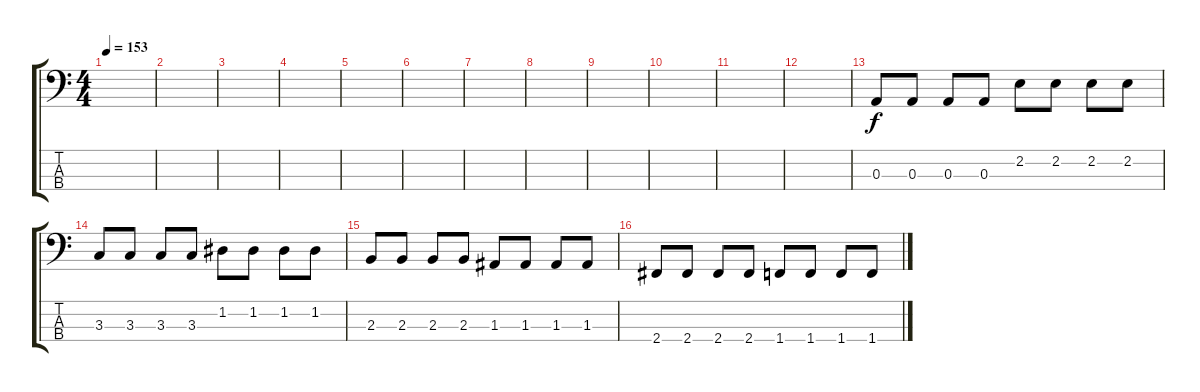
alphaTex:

\track "" {instrument electricbasspick}
\staff {score tabs}
\tuning (G2 D2 A1 E1) {hide}
\ts (4 4)
\tempo 153
\clef f4
\ks c
|
|
|
|
|
|
|
|
|
|
|
|
0.3.8 0.3.8 0.3.8 0.3.8 2.2.8 2.2.8 2.2.8 2.2.8 |
3.3.8 3.3.8 3.3.8 3.3.8 1.2.8 1.2.8 1.2.8 1.2.8 |
2.3.8 2.3.8 2.3.8 2.3.8 1.3.8 1.3.8 1.3.8 1.3.8 |
2.4.8 2.4.8 2.4.8 2.4.8 1.4.8 1.4.8 1.4.8 1.4.8
